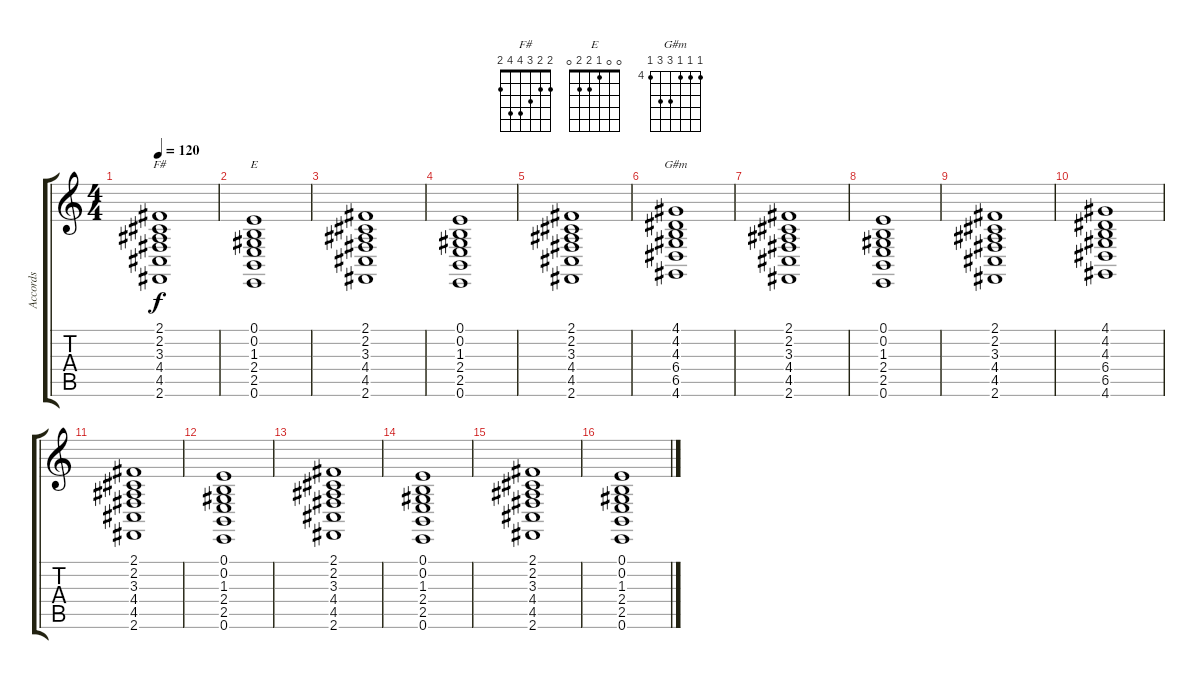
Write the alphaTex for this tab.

\track ("Accords" "Accords") {instrument stringensemble1}
\staff {score tabs}
\tuning (E4 B3 G3 D3 A2 E2) {hide}
\chord ("F#" 2 2 3 4 4 2)
\chord ("E" 0 0 1 2 2 0)
\chord ("G#m" 4 4 4 6 6 4) {firstfret 4}
\ts (4 4)
\tempo 120
\clef g2
\ks c
(2.1 2.2 3.3 4.4 4.5 2.6).1{ch "F#" dy f} |
(0.1 0.2 1.3 2.4 2.5 0.6).1{ch "E"} |
(2.1 2.2 3.3 4.4 4.5 2.6).1 |
(0.1 0.2 1.3 2.4 2.5 0.6).1 |
(2.1 2.2 3.3 4.4 4.5 2.6).1 |
(4.1 4.2 4.3 6.4 6.5 4.6).1{ch "G#m"} |
(2.1 2.2 3.3 4.4 4.5 2.6).1 |
(0.1 0.2 1.3 2.4 2.5 0.6).1 |
(2.1 2.2 3.3 4.4 4.5 2.6).1 |
(4.1 4.2 4.3 6.4 6.5 4.6).1 |
(2.1 2.2 3.3 4.4 4.5 2.6).1 |
(0.1 0.2 1.3 2.4 2.5 0.6).1 |
(2.1 2.2 3.3 4.4 4.5 2.6).1 |
(0.1 0.2 1.3 2.4 2.5 0.6).1 |
(2.1 2.2 3.3 4.4 4.5 2.6).1 |
(0.1 0.2 1.3 2.4 2.5 0.6).1
